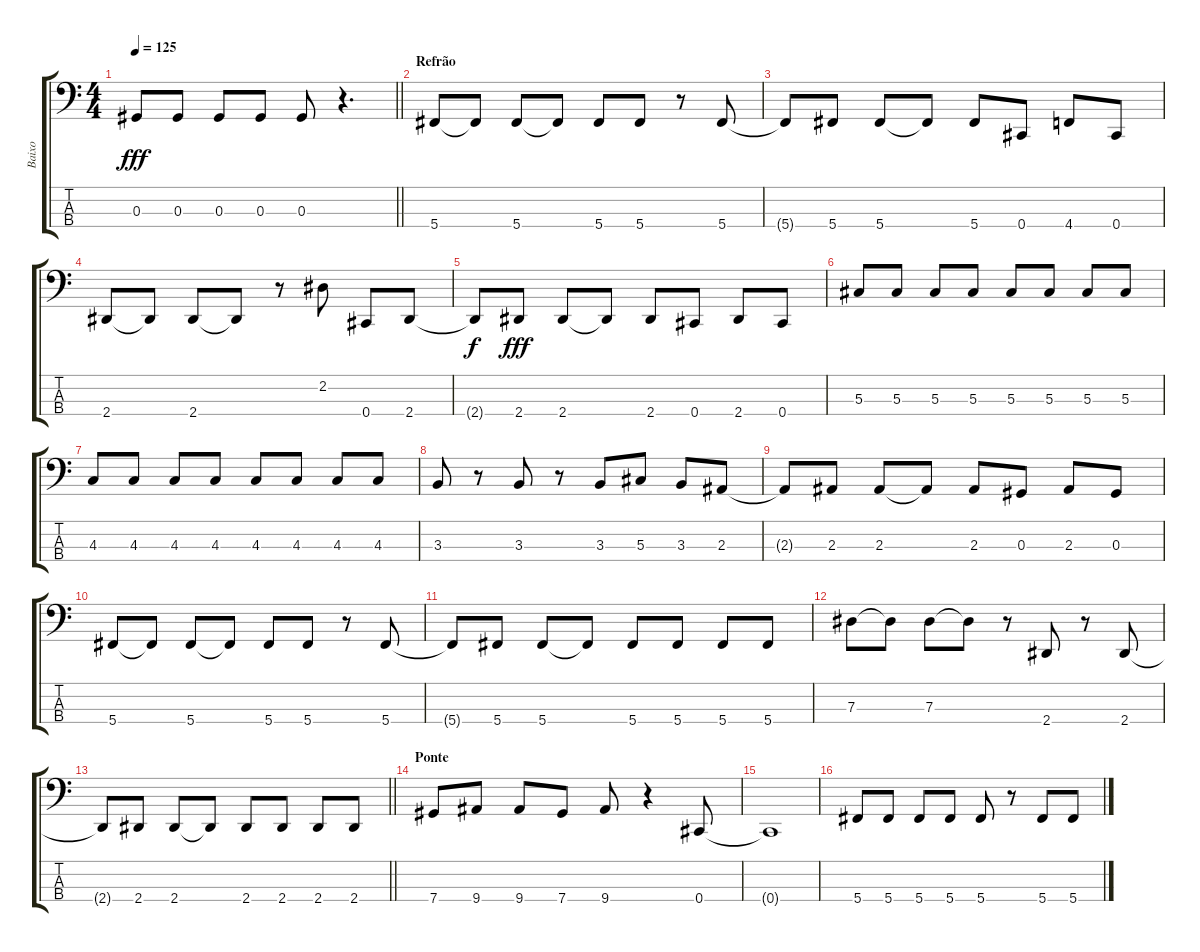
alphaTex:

\track ("Baixo" "Baixo") {instrument electricbassfinger}
\staff {score tabs}
\tuning (Gb2 Db2 Ab1 Db1) {hide}
\ts (4 4)
\tempo 125
\clef f4
\barLineRight lightlight
\ks c
0.3.8{dy fff} 0.3.8 0.3.8 0.3.8 0.3.8 r.4{d} |
\section ("" "Refrão")
5.4.8 5.4{t}.8 5.4.8 5.4{t}.8 5.4.8 5.4.8 r.8 5.4.8 |
5.4{t}.8 5.4.8 5.4.8 5.4{t}.8 5.4.8 0.4.8 4.4.8 0.4.8 |
2.4.8 2.4{t}.8 2.4.8 2.4{t}.8 r.8 2.2.8 0.4.8 2.4.8 |
2.4{t}.8{dy f} 2.4.8{dy fff} 2.4.8 2.4{t}.8 2.4.8 0.4.8 2.4.8 0.4.8 |
5.3.8 5.3.8 5.3.8 5.3.8 5.3.8 5.3.8 5.3.8 5.3.8 |
4.3.8 4.3.8 4.3.8 4.3.8 4.3.8 4.3.8 4.3.8 4.3.8 |
3.3.8 r.8 3.3.8 r.8 3.3.8 5.3.8 3.3.8 2.3.8 |
2.3{t}.8 2.3.8 2.3.8 2.3{t}.8 2.3.8 0.3.8 2.3.8 0.3.8 |
5.4.8 5.4{t}.8 5.4.8 5.4{t}.8 5.4.8 5.4.8 r.8 5.4.8 |
5.4{t}.8 5.4.8 5.4.8 5.4{t}.8 5.4.8 5.4.8 5.4.8 5.4.8 |
7.3.8 7.3{t}.8 7.3.8 7.3{t}.8 r.8 2.4.8 r.8 2.4.8 |
\barLineRight lightlight
2.4{t}.8 2.4.8 2.4.8 2.4{t}.8 2.4.8 2.4.8 2.4.8 2.4.8 |
\section ("" "Ponte")
7.4.8 9.4.8 9.4.8 7.4.8 9.4.8 r.4 0.4.8 |
0.4{t}.1 |
5.4.8 5.4.8 5.4.8 5.4.8 5.4.8 r.8 5.4.8 5.4.8
